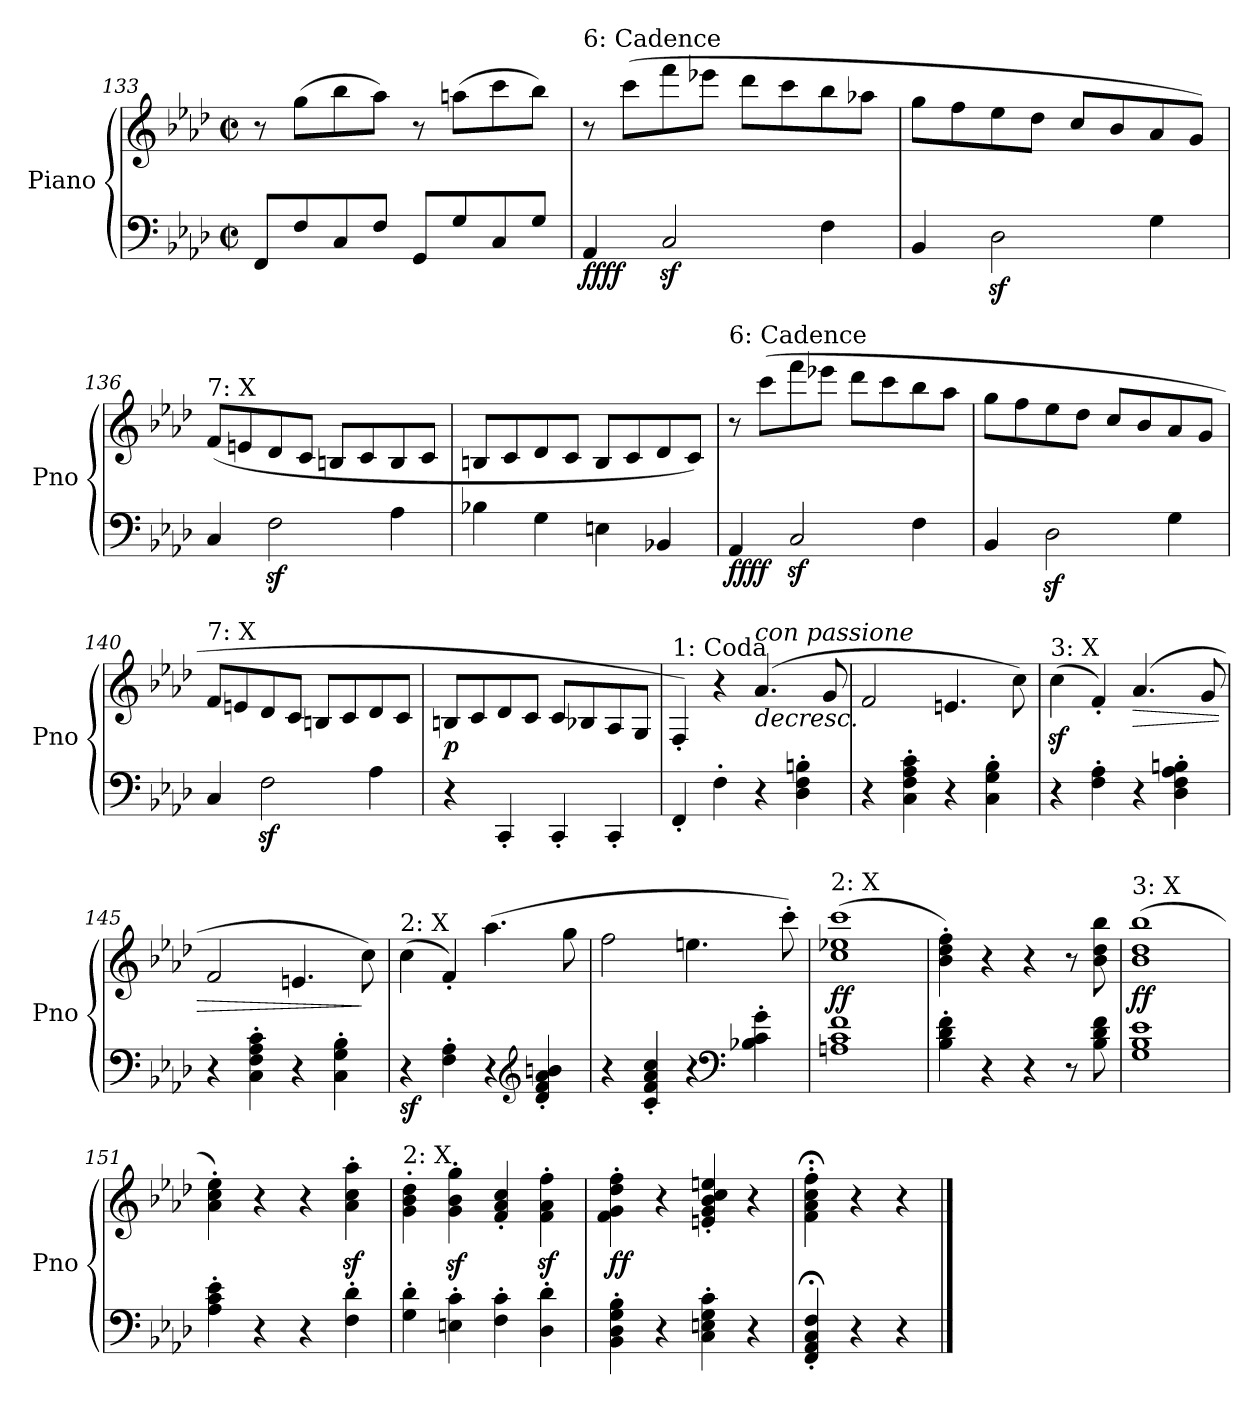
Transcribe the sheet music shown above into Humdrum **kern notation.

**kern	**kern	**dynam
*part1	*part1	*part1
*staff2	*staff1	*staff1/2
*I"Piano	*	*
*I'Pno	*	*
*clefF4	*clefG2	*
*k[b-e-a-d-]	*k[b-e-a-d-]	*
*M4/4	*M4/4	*
*met(c|)	*met(c|)	*
=133	=133	=133
8FF/L	8r	.
8F/	(>8gg\L	.
8C/	8bb-\	.
8F/J	8aa-\J)	.
8GG/L	8r	.
8G/	(>8aan\L	.
8C/	8ccc\	.
8G/J	8bb-\J)	.
=134	=134	=134
!	!LO:TX:a:t=6&colon; Cadence	!
!	!	!LO:DY:b=2
!	!	!LO:DY:n=1:b
4AA-/	8r	ff ff
.	(>8ccc\L	.
2Cz</	8fff\	.
.	8eee-X\J	.
.	8ddd-\L	.
.	8ccc\	.
4F\	8bb-\	.
.	8aa-X\J	.
=135	=135	=135
4BB-/	8gg\L	.
.	8ff\	.
2D-z<\	8ee-\	.
.	8dd-\J	.
.	8cc/L	.
.	8b-/	.
4G\	8a-/	.
.	8g/J)	.
=136	=136	=136
!	!LO:TX:a:t=7&colon; X	!
4C/	(>8f/L	.
.	8en/	.
2Fz<\	8d-/	.
.	8c/J	.
.	8Bn/L	.
.	8c/	.
4A-\	8B/	.
.	8c/J	.
!!LO:LB:g=z
=137	=137	=137
!	!	!LO:DY:b=2
!	!	!LO:DY:n=1:b
4B-X\	8Bn/L	mp pp
.	8c/	.
4G\	8d-/	.
.	8c/J	.
4En\	8B/L	.
.	8c/	.
4BB-X/	8d-/	.
.	8c/J)	.
=138	=138	=138
!	!LO:TX:a:t=6&colon; Cadence	!
!	!	!LO:DY:b=2
!	!	!LO:DY:n=1:b
4AA-/	8r	ff ff
.	(>8ccc\L	.
2Cz</	8fff\	.
.	8eee-X\J	.
.	8ddd-\L	.
.	8ccc\	.
4F\	8bb-\	.
.	8aa-\J	.
=139	=139	=139
4BB-/	8gg\L	.
.	8ff\	.
2D-z<\	8ee-\	.
.	8dd-\J	.
.	8cc/L	.
.	8b-/	.
4G\	8a-/	.
.	8g/J	.
=140	=140	=140
!	!LO:TX:a:t=7&colon; X	!
4C/	8f/L	.
.	8en/	.
2Fz<\	8d-/	.
.	8c/J	.
.	8Bn/L	.
.	8c/	.
4A-\	8d-/	.
.	8c/J	.
=141	=141	=141
!	!	!LO:DY:b
4r	8Bn/L	p
.	8c/	.
4CC'/	8d-/	.
.	8c/J	.
4CC'/	8c/L	.
.	8B-X/	.
4CC'/	8A-/	.
.	8G/J	.
!!LO:LB:g=z
=142	=142	=142
!	!LO:TX:a:t=1&colon; Coda	!
4FF'/	4F'/)	.
4F'\	4r	.
!	!LO:TX:a:i:t=con passione	!
!	!	!LO:HP:b
4r	(>4.a-/	>
4D-\' 4F\' 4Bn\'	.	.
.	8g/	.
=143	=143	=143
4r	2f/	.
4C\' 4F\' 4A-\' 4c\'	.	.
4r	4.en/	.
4C\' 4G\' 4B-\'	.	.
.	8cc\)	.
=144	=144	=144
!	!LO:TX:a:t=3&colon; X	!
4r	(>4ccz<\	.
4F\' 4A-\'	4f'/)	.
!	!	!LO:HP:b
4r	(>4.a-/	>
4D-\' 4F\' 4A-\' 4Bn\'	.	.
.	8g/	.
=145	=145	=145
4r	2f/	.
4C\' 4F\' 4A-\' 4c\'	.	.
4r	4.en/	.
4C\' 4G\' 4B-\'	.	.
.	8cc\)	]
=146	=146	=146
!	!LO:TX:a:t=2&colon; X	!
!	!	!LO:DY:b=2
4r	(>4cc\	sf
4F\' 4A-\'	4f'/)	.
4r	(>4.aa-\	.
*clefG2	*	*
4d-/' 4f/' 4a-/' 4bn/'	.	.
.	8gg\	.
=147	=147	=147
4r	2ff\	.
4c/' 4f/' 4a-/' 4cc/'	.	.
4r	4.een\	.
*clefF4	*	*
4B-X\' 4c\' 4g\'	.	.
.	8ccc'\)	]
=148	=148	=148
!	!LO:TX:a:t=2&colon; X	!
!	!	!LO:DY:b
1An 1c 1f	(>1cc 1ee-X 1ccc	ff
=149	=149	=149
4B-\' 4d-\' 4f\'	4b-\' 4dd-\' 4ff\')	.
4r	4r	.
4r	4r	.
8r	8r	.
8B-\ 8d-\ 8f\	8b-\ 8dd-\ 8bb-\	.
!!LO:PB:g=z
=150	=150	=150
!	!LO:TX:a:t=3&colon; X	!
!	!	!LO:DY:b
1G 1B- 1e-	(>1b- 1dd- 1bb-	ff
=151	=151	=151
4A-\' 4c\' 4e-\'	4a-\' 4cc\' 4ee-\')	.
4r	4r	.
4r	4r	.
4F\' 4d-\'	4a-\z<' 4cc\z<' 4aa-\z<'	.
=152	=152	=152
!	!LO:TX:a:t=2&colon; X	!
4G\' 4d-\'	4g\' 4b-\' 4dd-\'	.
4En\' 4c\'	4g\z<' 4b-\z<' 4gg\z<'	.
4F\' 4c\'	4f/' 4a-/' 4cc/'	.
4D-\' 4d-\'	4f\z<' 4a-\z<' 4ff\z<'	.
=153	=153	=153
!	!	!LO:DY:b
4BB-\' 4D-\' 4G\' 4B-\'	4f\' 4g\' 4dd-\' 4ff\'	ff
4r	4r	.
4C\' 4En\' 4G\' 4c\'	4en/' 4g/' 4b-/' 4cc/' 4een/'	.
4r	4r	.
=154	=154	=154
4FF/;' 4AA-/;' 4C/;' 4F/;'	4f\;<' 4a-\;<' 4cc\;<' 4ff\;<'	.
4r	4r	.
4r	4r	.
==	==	==
*-	*-	*-
